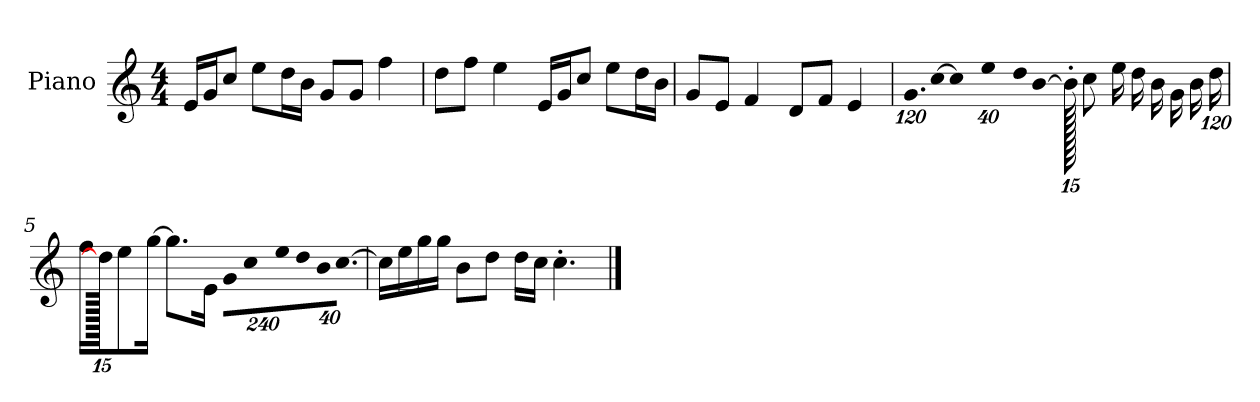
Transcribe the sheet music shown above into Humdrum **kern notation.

**kern
*part1
*staff1
*I"Piano
*I'P-no
*clefG2
*k[]
*M4/4
*MM90
=1
16e/LL
16g/J
8cc/J
8ee\L
16dd\L
16b\JJ
8g/L
8g/J
4ff\
=2
8dd\L
8ff\J
4ee\
16e/LL
16g/J
8cc/J
8ee\L
16dd\L
16b\JJ
=3
8g/L
8e/J
4f/
8d/L
8f/J
4e/
=4
*Xbrackettup
!LO:N:vis=16.
960%103g\LL
!LO:N:vis=32
[640%23cc\JK
!LO:N:vis=8
960%137cc\]
!LO:N:vis=16
1920%137ee\L
!LO:N:vis=32
640%23dd\K
[384%41b\J
1920b'\]
8cc\L
16ee\L
16dd\JJ
16b\LL
16g\
16b\
[1920%119dd\JJ
!!LO:LB:g=z
=5
16ff\KL
1920dd\]
8ee\
[16gg\Jk
8.gg\L]
16e\Jk
!LO:N:vis=16
1920%137g\KL
!LO:N:vis=8
960%137cc\
!LO:N:vis=16
1920%137ee\L
!LO:N:vis=16
1920%137dd\
!LO:N:vis=32
640%23b\K
!LO:N:vis=16.
[960%103cc\JJ
=6
16cc\LL]
16ee\
16gg\
16gg\JJ
8b\L
8dd\J
16dd\LL
16cc\JJ
4.cc'\
==
*-
